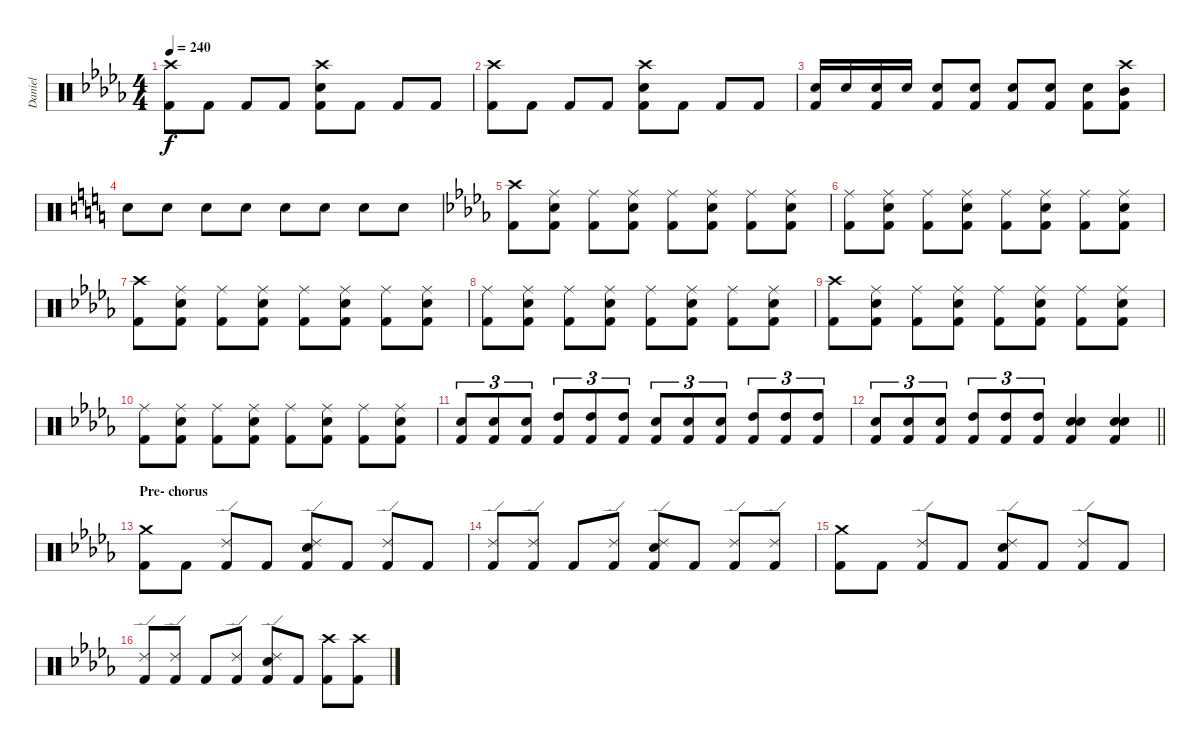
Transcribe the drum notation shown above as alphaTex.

\track ("Daniel" "Daniel") {instrument percussion}
\staff {score}
\articulation defaults
\ts (4 4)
\tempo 240
\clef neutral
\ks bbminor
("Crash high (hit)" "Kick (hit) 2").8{dy f} "Kick (hit) 2".8 "Kick (hit) 2".8 "Kick (hit) 2".8 ("Crash high (hit)" "Snare (hit) 2" "Kick (hit) 2").8 "Kick (hit) 2".8 "Kick (hit) 2".8 "Kick (hit) 2".8 |
("Crash high (hit)" "Kick (hit) 2").8 "Kick (hit) 2".8 "Kick (hit) 2".8 "Kick (hit) 2".8 ("Crash high (hit)" "Snare (hit) 2" "Kick (hit) 2").8 "Kick (hit) 2".8 "Kick (hit) 2".8 "Kick (hit) 2".8 |
("Snare (hit) 2" "Kick (hit) 2").16 "Snare (hit) 2".16 ("Snare (hit) 2" "Kick (hit) 2").16 "Snare (hit) 2".16 ("Snare (hit) 2" "Kick (hit) 2").8 ("Snare (hit) 2" "Kick (hit) 2").8 ("Snare (hit) 2" "Kick (hit) 2").8 ("Snare (hit) 2" "Kick (hit) 2").8 ("Snare (hit) 2" "Kick (hit) 2").8 ("Crash high (hit)" "Mid Tom (hit)" "Kick (hit) 2").8 |
\ks c "Snare (hit) 2".8 "Snare (hit) 2".8 "Snare (hit) 2".8 "Snare (hit) 2".8 "Snare (hit) 2".8 "Snare (hit) 2".8 "Snare (hit) 2".8 "Snare (hit) 2".8
|
\ks bbminor
("Crash high (hit)" "Kick (hit) 2").8 ("Ride (middle)" "Snare (hit) 2" "Kick (hit) 2").8 ("Ride (middle)" "Kick (hit) 2").8 ("Ride (middle)" "Snare (hit) 2" "Kick (hit) 2").8 ("Ride (middle)" "Kick (hit) 2").8 ("Ride (middle)" "Snare (hit) 2" "Kick (hit) 2").8 ("Ride (middle)" "Kick (hit) 2").8 ("Ride (middle)" "Snare (hit) 2" "Kick (hit) 2").8 |
("Ride (middle)" "Kick (hit) 2").8 ("Ride (middle)" "Snare (hit) 2" "Kick (hit) 2").8 ("Ride (middle)" "Kick (hit) 2").8 ("Ride (middle)" "Snare (hit) 2" "Kick (hit) 2").8 ("Ride (middle)" "Kick (hit) 2").8 ("Ride (middle)" "Snare (hit) 2" "Kick (hit) 2").8 ("Ride (middle)" "Kick (hit) 2").8 ("Ride (middle)" "Snare (hit) 2" "Kick (hit) 2").8 |
("Crash high (hit)" "Kick (hit) 2").8 ("Ride (middle)" "Snare (hit) 2" "Kick (hit) 2").8 ("Ride (middle)" "Kick (hit) 2").8 ("Ride (middle)" "Snare (hit) 2" "Kick (hit) 2").8 ("Ride (middle)" "Kick (hit) 2").8 ("Ride (middle)" "Snare (hit) 2" "Kick (hit) 2").8 ("Ride (middle)" "Kick (hit) 2").8 ("Ride (middle)" "Snare (hit) 2" "Kick (hit) 2").8 |
("Ride (middle)" "Kick (hit) 2").8 ("Ride (middle)" "Snare (hit) 2" "Kick (hit) 2").8 ("Ride (middle)" "Kick (hit) 2").8 ("Ride (middle)" "Snare (hit) 2" "Kick (hit) 2").8 ("Ride (middle)" "Kick (hit) 2").8 ("Ride (middle)" "Snare (hit) 2" "Kick (hit) 2").8 ("Ride (middle)" "Kick (hit) 2").8 ("Ride (middle)" "Snare (hit) 2" "Kick (hit) 2").8 |
("Crash high (hit)" "Kick (hit) 2").8 ("Ride (middle)" "Snare (hit) 2" "Kick (hit) 2").8 ("Ride (middle)" "Kick (hit) 2").8 ("Ride (middle)" "Snare (hit) 2" "Kick (hit) 2").8 ("Ride (middle)" "Kick (hit) 2").8 ("Ride (middle)" "Snare (hit) 2" "Kick (hit) 2").8 ("Ride (middle)" "Kick (hit) 2").8 ("Ride (middle)" "Snare (hit) 2" "Kick (hit) 2").8 |
("Ride (middle)" "Kick (hit) 2").8 ("Ride (middle)" "Snare (hit) 2" "Kick (hit) 2").8 ("Ride (middle)" "Kick (hit) 2").8 ("Ride (middle)" "Snare (hit) 2" "Kick (hit) 2").8 ("Ride (middle)" "Kick (hit) 2").8 ("Ride (middle)" "Snare (hit) 2" "Kick (hit) 2").8 ("Ride (middle)" "Kick (hit) 2").8 ("Ride (middle)" "Snare (hit) 2" "Kick (hit) 2").8 |
("Snare (hit) 2" "Kick (hit) 2").8{tu (3 2)} ("Snare (hit) 2" "Kick (hit) 2").8{tu (3 2)} ("Snare (hit) 2" "Kick (hit) 2").8{tu (3 2)} ("High Tom (hit)" "Kick (hit) 2").8{tu (3 2)} ("High Tom (hit)" "Kick (hit) 2").8{tu (3 2)} ("High Tom (hit)" "Kick (hit) 2").8{tu (3 2)} ("Snare (hit) 2" "Kick (hit) 2").8{tu (3 2)} ("Snare (hit) 2" "Kick (hit) 2").8{tu (3 2)} ("Snare (hit) 2" "Kick (hit) 2").8{tu (3 2)} ("High Tom (hit)" "Kick (hit) 2").8{tu (3 2)} ("High Tom (hit)" "Kick (hit) 2").8{tu (3 2)} ("High Tom (hit)" "Kick (hit) 2").8{tu (3 2)} |
\barLineRight lightlight
("Snare (hit) 2" "Kick (hit) 2").8{tu (3 2)} ("Snare (hit) 2" "Kick (hit) 2").8{tu (3 2)} ("Snare (hit) 2" "Kick (hit) 2").8{tu (3 2)} ("High Tom (hit)" "Kick (hit) 2").8{tu (3 2)} ("High Tom (hit)" "Kick (hit) 2").8{tu (3 2)} ("High Tom (hit)" "Kick (hit) 2").8{tu (3 2)} ("Snare (hit) 2" "Snare (hit) 2" "Kick (hit) 2").4 ("Snare (hit) 2" "Snare (hit) 2" "Kick (hit) 2").4 |
\section ("" "Pre- chorus")
("Crash medium (hit)" "Kick (hit) 2").8 "Kick (hit) 2".8 ("Ride (edge) 2" "Kick (hit) 2").8 "Kick (hit) 2".8 ("Ride (edge) 2" "Snare (hit) 2" "Kick (hit) 2").8 "Kick (hit) 2".8 ("Ride (edge) 2" "Kick (hit) 2").8 "Kick (hit) 2".8 |
("Ride (edge) 2" "Kick (hit) 2").8 ("Ride (edge) 2" "Kick (hit) 2").8 "Kick (hit) 2".8 ("Ride (edge) 2" "Kick (hit) 2").8 ("Ride (edge) 2" "Snare (hit) 2" "Kick (hit) 2").8 "Kick (hit) 2".8 ("Ride (edge) 2" "Kick (hit) 2").8 ("Ride (edge) 2" "Kick (hit) 2").8 |
("Crash medium (hit)" "Kick (hit) 2").8 "Kick (hit) 2".8 ("Ride (edge) 2" "Kick (hit) 2").8 "Kick (hit) 2".8 ("Ride (edge) 2" "Snare (hit) 2" "Kick (hit) 2").8 "Kick (hit) 2".8 ("Ride (edge) 2" "Kick (hit) 2").8 "Kick (hit) 2".8 |
("Ride (edge) 2" "Kick (hit) 2").8 ("Ride (edge) 2" "Kick (hit) 2").8 "Kick (hit) 2".8 ("Ride (edge) 2" "Kick (hit) 2").8 ("Ride (edge) 2" "Snare (hit) 2" "Kick (hit) 2").8 "Kick (hit) 2".8 ("Crash high (hit)" "Kick (hit) 2").8 ("Crash high (hit)" "Kick (hit) 2").8
